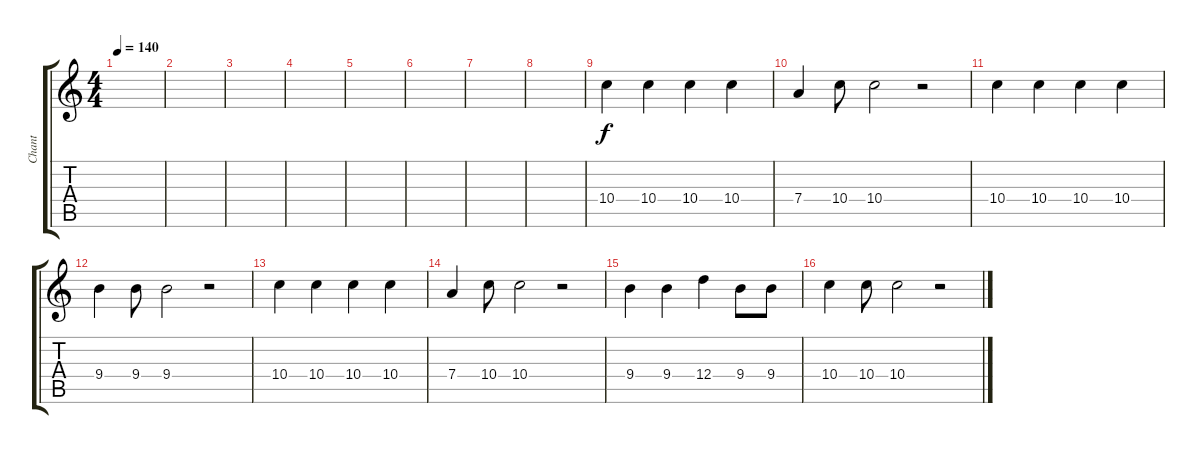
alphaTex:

\track ("Chant" "Chant") {instrument acousticguitarnylon}
\staff {score tabs}
\tuning (E4 B3 G3 D3 A2 E2) {hide}
\ts (4 4)
\tempo 140
\clef g2
\ks c
|
|
|
|
|
|
|
|
10.4.4 10.4.4 10.4.4 10.4.4 |
7.4.4 10.4.8 10.4.2 r.2 |
10.4.4 10.4.4 10.4.4 10.4.4 |
9.4.4 9.4.8 9.4.2 r.2 |
10.4.4 10.4.4 10.4.4 10.4.4 |
7.4.4 10.4.8 10.4.2 r.2 |
9.4.4 9.4.4 12.4.4 9.4.8 9.4.8 |
10.4.4 10.4.8 10.4.2 r.2
